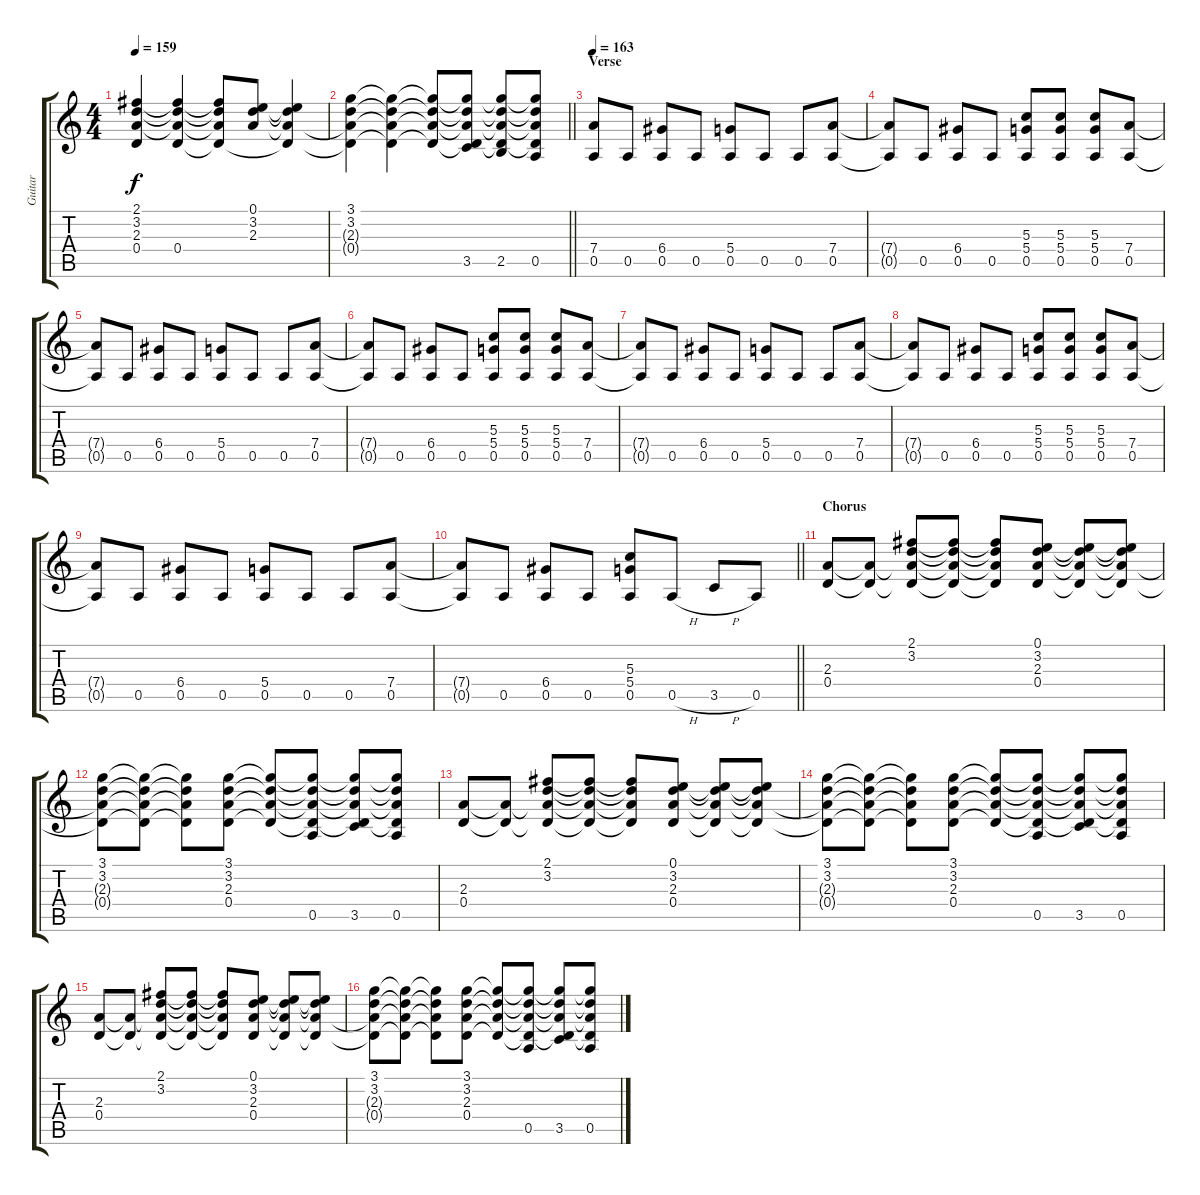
\track ("Guitar" "Guitar") {instrument acousticguitarsteel}
\staff {score tabs}
\tuning (E4 B3 G3 D3 A2 E2) {hide}
\ts (4 4)
\tempo 159
\clef g2
\ks c
(2.1 3.2 2.3 0.4).4{dy f} (2.1{t} 3.2{t} 2.3{t} 0.4).4 (2.1{t} 3.2{t} 2.3{t} 0.4{t}).8 (0.1 3.2 2.3).8 (0.1{t} 3.2{t} 2.3{t} 0.4{t}).4 |
\barLineRight lightlight
(3.1 3.2 2.3{t} 0.4{t}).4 (3.1{t} 3.2{t} 2.3{t} 0.4{t}).4 (3.1{t} 3.2{t} 2.3{t} 0.4{t}).8 (3.1{t} 3.2{t} 2.3{t} 0.4{t} 3.5).8 (3.1{t} 3.2{t} 2.3{t} 0.4{t} 2.5).8 (3.1{t} 3.2{t} 2.3{t} 0.4{t} 0.5).8 |
\section ("" "Verse")
\tempo 163
(7.4 0.5).8 0.5.8 (6.4 0.5).8 0.5.8 (5.4 0.5).8 0.5.8 0.5.8 (7.4 0.5).8 |
(7.4{t} 0.5{t}).8 0.5.8 (6.4 0.5).8 0.5.8 (5.3 5.4 0.5).8 (5.3 5.4 0.5).8 (5.3 5.4 0.5).8 (7.4 0.5).8 |
(7.4{t} 0.5{t}).8 0.5.8 (6.4 0.5).8 0.5.8 (5.4 0.5).8 0.5.8 0.5.8 (7.4 0.5).8 |
(7.4{t} 0.5{t}).8 0.5.8 (6.4 0.5).8 0.5.8 (5.3 5.4 0.5).8 (5.3 5.4 0.5).8 (5.3 5.4 0.5).8 (7.4 0.5).8 |
(7.4{t} 0.5{t}).8 0.5.8 (6.4 0.5).8 0.5.8 (5.4 0.5).8 0.5.8 0.5.8 (7.4 0.5).8 |
(7.4{t} 0.5{t}).8 0.5.8 (6.4 0.5).8 0.5.8 (5.3 5.4 0.5).8 (5.3 5.4 0.5).8 (5.3 5.4 0.5).8 (7.4 0.5).8 |
(7.4{t} 0.5{t}).8 0.5.8 (6.4 0.5).8 0.5.8 (5.4 0.5).8 0.5.8 0.5.8 (7.4 0.5).8 |
\barLineRight lightlight
(7.4{t} 0.5{t}).8 0.5.8 (6.4 0.5).8 0.5.8 (5.3 5.4 0.5).8 0.5{h}.8 3.5{h}.8 0.5.8 |
\section ("" "Chorus")
(2.3 0.4).8 (2.3{t} 0.4{t}).8 (2.1 3.2 2.3{t} 0.4{t}).8 (2.1{t} 3.2{t} 2.3{t} 0.4{t}).8 (2.1{t} 3.2{t} 2.3{t} 0.4{t}).8 (0.1 3.2 2.3 0.4).8 (0.1{t} 3.2{t} 2.3{t} 0.4{t}).8 (0.1{t} 3.2{t} 2.3{t} 0.4{t}).8 |
(3.1 3.2 2.3{t} 0.4{t}).8 (3.1{t} 3.2{t} 2.3{t} 0.4{t}).8 (3.1{t} 3.2{t} 2.3{t} 0.4{t}).8 (3.1 3.2 2.3 0.4).8 (3.1{t} 3.2{t} 2.3{t} 0.4{t}).8 (3.1{t} 3.2{t} 2.3{t} 0.4{t} 0.5).8 (3.1{t} 3.2{t} 2.3{t} 0.4{t} 3.5).8 (3.1{t} 3.2{t} 2.3{t} 0.4{t} 0.5).8 |
(2.3 0.4).8 (2.3{t} 0.4{t}).8 (2.1 3.2 2.3{t} 0.4{t}).8 (2.1{t} 3.2{t} 2.3{t} 0.4{t}).8 (2.1{t} 3.2{t} 2.3{t} 0.4{t}).8 (0.1 3.2 2.3 0.4).8 (0.1{t} 3.2{t} 2.3{t} 0.4{t}).8 (0.1{t} 3.2{t} 2.3{t} 0.4{t}).8 |
(3.1 3.2 2.3{t} 0.4{t}).8 (3.1{t} 3.2{t} 2.3{t} 0.4{t}).8 (3.1{t} 3.2{t} 2.3{t} 0.4{t}).8 (3.1 3.2 2.3 0.4).8 (3.1{t} 3.2{t} 2.3{t} 0.4{t}).8 (3.1{t} 3.2{t} 2.3{t} 0.4{t} 0.5).8 (3.1{t} 3.2{t} 2.3{t} 0.4{t} 3.5).8 (3.1{t} 3.2{t} 2.3{t} 0.4{t} 0.5).8 |
(2.3 0.4).8 (2.3{t} 0.4{t}).8 (2.1 3.2 2.3{t} 0.4{t}).8 (2.1{t} 3.2{t} 2.3{t} 0.4{t}).8 (2.1{t} 3.2{t} 2.3{t} 0.4{t}).8 (0.1 3.2 2.3 0.4).8 (0.1{t} 3.2{t} 2.3{t} 0.4{t}).8 (0.1{t} 3.2{t} 2.3{t} 0.4{t}).8 |
(3.1 3.2 2.3{t} 0.4{t}).8 (3.1{t} 3.2{t} 2.3{t} 0.4{t}).8 (3.1{t} 3.2{t} 2.3{t} 0.4{t}).8 (3.1 3.2 2.3 0.4).8 (3.1{t} 3.2{t} 2.3{t} 0.4{t}).8 (3.1{t} 3.2{t} 2.3{t} 0.4{t} 0.5).8 (3.1{t} 3.2{t} 2.3{t} 0.4{t} 3.5).8 (3.1{t} 3.2{t} 2.3{t} 0.4{t} 0.5).8
